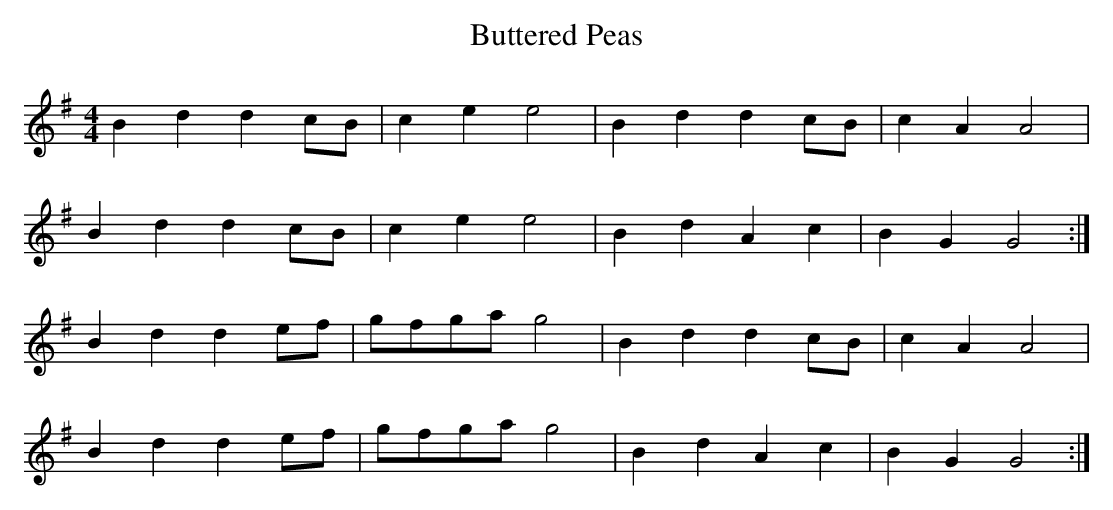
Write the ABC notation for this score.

X:1
T:Buttered Peas
M:4/4
L:1/8
K:G
B2 d2 d2 cB|c2 e2 e4|B2 d2 d2 cB|c2 A2 A4|
B2 d2 d2 cB|c2 e2 e4|B2 d2 A2 c2|B2 G2 G4:|
B2 d2 d2 ef|gfga g4|B2 d2 d2 cB|c2 A2 A4|
B2 d2 d2 ef|gfga g4|B2 d2 A2 c2|B2 G2 G4:|
